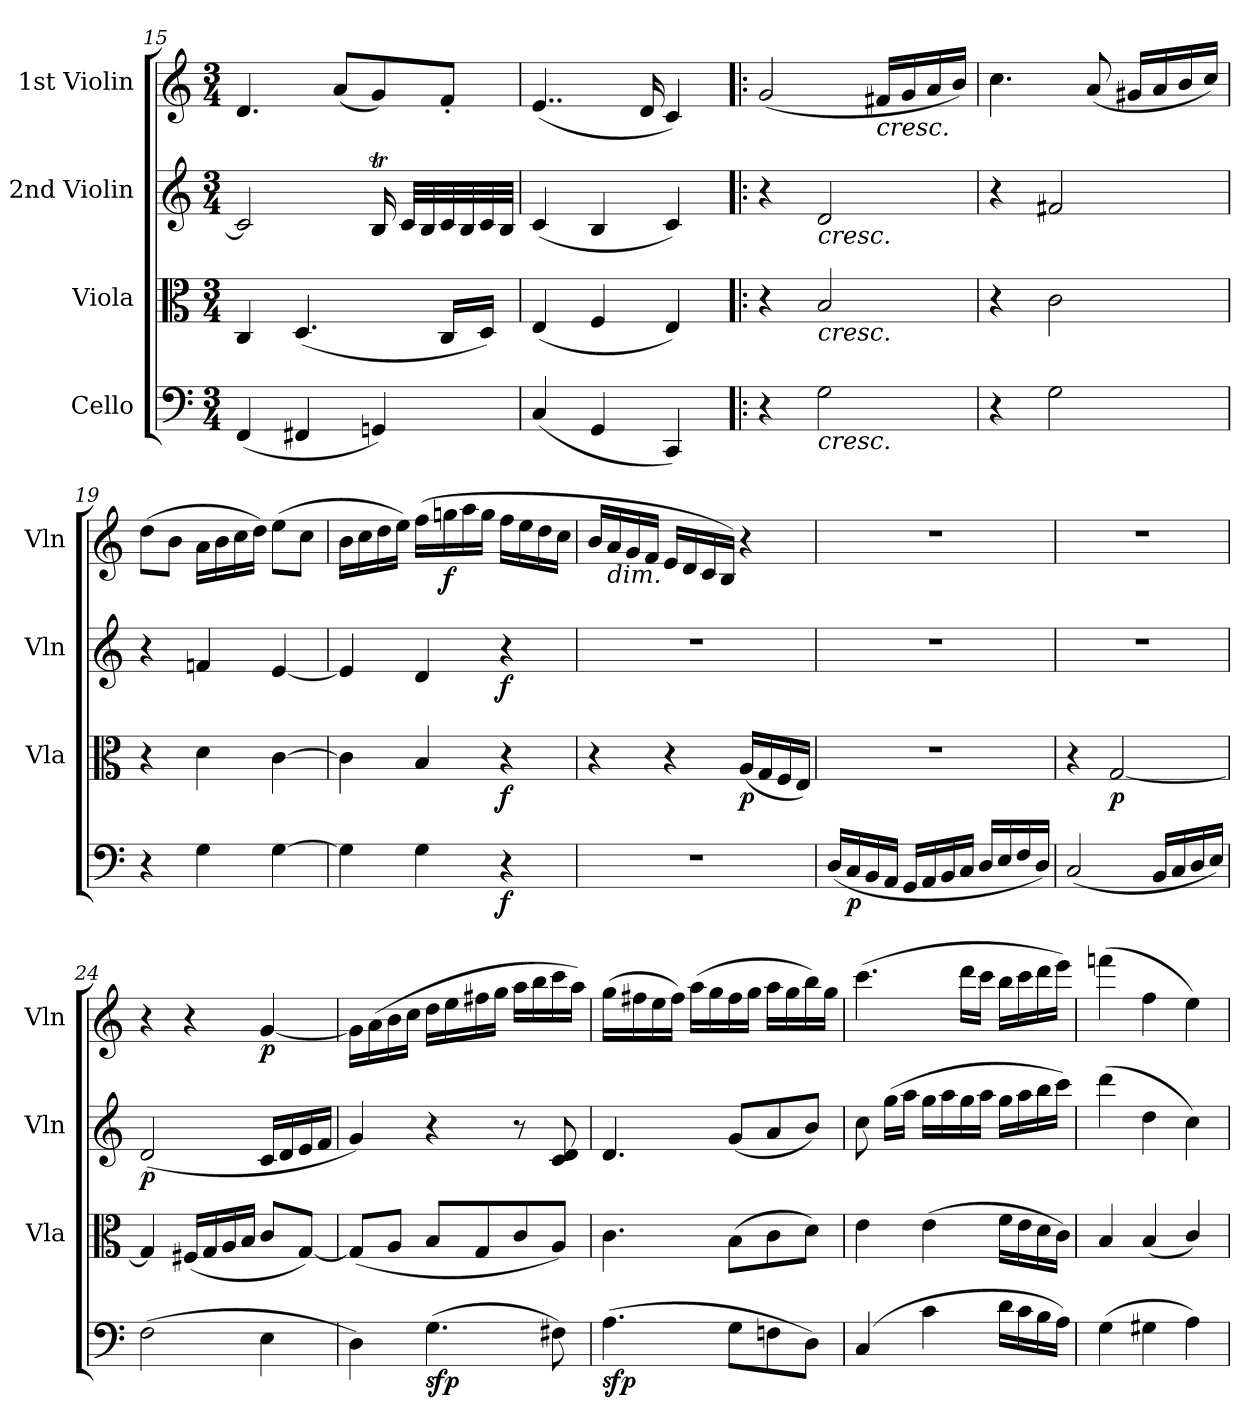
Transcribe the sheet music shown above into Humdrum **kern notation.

**kern	**dynam	**kern	**dynam	**kern	**dynam	**kern	**dynam
*part4	*part4	*part3	*part3	*part2	*part2	*part1	*part1
*staff4	*staff4	*staff3	*staff3	*staff2	*staff2	*staff1	*staff1
*I"Cello	*	*I"Viola	*	*I"2nd Violin	*	*I"1st Violin	*
*	*	*I'Vla	*	*I'Vln	*	*I'Vln	*
*clefF4	*	*clefC3	*	*clefG2	*	*clefG2	*
*k[]	*	*k[]	*	*k[]	*	*k[]	*
*C:	*	*C:	*	*C:	*	*C:	*
*M3/4	*	*M3/4	*	*M3/4	*	*M3/4	*
=15	=15	=15	=15	=15	=15	=15	=15
*	*	*	*	*^	*	*	*
(4FF/	.	4C/	.	2c/]	2ryy	.	4.d/	.
4FF#X/	.	(4.D/	.	.	.	.	.	.
.	.	.	.	.	.	.	(8a/L	.
4GGn/)	.	.	.	4Bt/	16B/	.	8g/)	.
.	.	.	.	.	32c/LLL	.	.	.
.	.	.	.	.	32B/	.	.	.
.	.	16C/LL	.	.	32c/	.	8f'/J	.
.	.	.	.	.	32B/	.	.	.
.	.	16D/JJ)	.	.	32c/	.	.	.
.	.	.	.	.	32B/JJJ	.	.	.
*	*	*	*	*v	*v	*	*	*
=16	=16	=16	=16	=16	=16	=16	=16
(4C/	.	(4E/	.	(4c/	.	(4..e/	.
4GG/	.	4F/	.	4B/	.	.	.
.	.	.	.	.	.	16d/	.
4CC/)	.	4E/)	.	4c/)	.	4c/)	.
!!LO:LB:g=z
=17!|:	=17!|:	=17!|:	=17!|:	=17!|:	=17!|:	=17!|:	=17!|:
4r	.	4r	.	4r	.	(2g/	.
!	!	!	!	!LO:TX:b:i:t=cresc.	!	!	!
!	!	!LO:TX:b:i:t=cresc.	!	!	!	!	!
!LO:TX:b:i:t=cresc.	!	!	!	!	!	!	!
2G\	.	2B/	.	2d/	.	.	.
!	!	!	!	!	!	!LO:TX:b:i:t=cresc.	!
.	.	.	.	.	.	16f#X/LL	.
.	.	.	.	.	.	16g/	.
.	.	.	.	.	.	16a/	.
.	.	.	.	.	.	16b/JJ)	.
=18	=18	=18	=18	=18	=18	=18	=18
4r	.	4r	.	4r	.	4.cc\	.
2G\	.	2c\	.	2f#X/	.	.	.
.	.	.	.	.	.	(8a/	.
.	.	.	.	.	.	16g#X/LL	.
.	.	.	.	.	.	16a/	.
.	.	.	.	.	.	16b/	.
.	.	.	.	.	.	16cc/JJ)	.
=19	=19	=19	=19	=19	=19	=19	=19
4r	.	4r	.	4r	.	(8dd\L	.
.	.	.	.	.	.	8b\J	.
4G\	.	4d\	.	4fn/	.	16a\LL	.
.	.	.	.	.	.	16b\	.
.	.	.	.	.	.	16cc\	.
.	.	.	.	.	.	16dd\JJ)	.
[4G\	.	[4c\	.	[4e/	.	(8ee\L	.
.	.	.	.	.	.	8cc\J	.
=20	=20	=20	=20	=20	=20	=20	=20
4G\]	.	4c\]	.	4e/]	.	16b\LL	.
.	.	.	.	.	.	16cc\	.
.	.	.	.	.	.	16dd\	.
.	.	.	.	.	.	16ee\JJ)	.
4G\	.	4B/	.	4d/	.	(16ff\LL	.
!	!	!	!	!	!	!	!LO:DY:b
.	.	.	.	.	.	16ggn\	f
.	.	.	.	.	.	16aa\	.
.	.	.	.	.	.	16gg\JJ	.
!	!LO:DY:b	!	!LO:DY:b	!	!LO:DY:b	!	!
4r	f	4r	f	4r	f	16ff\LL	.
.	.	.	.	.	.	16ee\	.
.	.	.	.	.	.	16dd\	.
.	.	.	.	.	.	16cc\JJ	.
=21	=21	=21	=21	=21	=21	=21	=21
2.r	.	4r	.	2.r	.	16b/LL	.
!	!	!	!	!	!	!LO:TX:b:i:t=dim.	!
.	.	.	.	.	.	16a/	.
.	.	.	.	.	.	16g/	.
.	.	.	.	.	.	16f/JJ	.
.	.	4r	.	.	.	16e/LL	.
.	.	.	.	.	.	16d/	.
.	.	.	.	.	.	16c/	.
.	.	.	.	.	.	16B/JJ)	.
!	!	!	!LO:DY:b	!	!	!	!
.	.	(16A/LL	p	.	.	4r	.
.	.	16G/	.	.	.	.	.
.	.	16F/	.	.	.	.	.
.	.	16E/JJ)	.	.	.	.	.
=22	=22	=22	=22	=22	=22	=22	=22
(<16D/LL	.	2.r	.	2.r	.	2.r	.
!	!LO:DY:b	!	!	!	!	!	!
16C/	p	.	.	.	.	.	.
16BB/	.	.	.	.	.	.	.
16AA/JJ	.	.	.	.	.	.	.
16GG/LL	.	.	.	.	.	.	.
16AA/	.	.	.	.	.	.	.
16BB/	.	.	.	.	.	.	.
16C/JJ	.	.	.	.	.	.	.
16D/LL	.	.	.	.	.	.	.
16E/	.	.	.	.	.	.	.
16F/	.	.	.	.	.	.	.
16D/JJ)	.	.	.	.	.	.	.
!!LO:LB:g=z
=23	=23	=23	=23	=23	=23	=23	=23
(2C/	.	4r	.	2.r	.	2.r	.
!	!	!	!LO:DY:b	!	!	!	!
.	.	[2G/	p	.	.	.	.
16BB/LL	.	.	.	.	.	.	.
16C/	.	.	.	.	.	.	.
16D/	.	.	.	.	.	.	.
16E/JJ)	.	.	.	.	.	.	.
=24	=24	=24	=24	=24	=24	=24	=24
!	!	!	!	!	!LO:DY:b	!	!
(2F\	.	4G/]	.	(2d/	p	4r	.
.	.	(16F#X/LL	.	.	.	4r	.
.	.	16G/	.	.	.	.	.
.	.	16A/	.	.	.	.	.
.	.	16B/JJ	.	.	.	.	.
!	!	!	!	!	!	!	!LO:DY:b
4E\	.	8c/L	.	16c/LL	.	[4g/	p
.	.	.	.	16d/	.	.	.
.	.	[8G/J)	.	16e/	.	.	.
.	.	.	.	16f/JJ	.	.	.
=25	=25	=25	=25	=25	=25	=25	=25
4D\)	.	(8G/L]	.	4g/)	.	16g\LL]	.
.	.	.	.	.	.	(16a\	.
.	.	8A/J	.	.	.	16b\	.
.	.	.	.	.	.	16cc\JJ	.
!	!LO:DY:b	!	!	!	!	!	!
(4.G\	sfp	8B/L	.	4r	.	16dd\LL	.
.	.	.	.	.	.	16ee\	.
.	.	8G/	.	.	.	16ff#X\	.
.	.	.	.	.	.	16gg\JJ	.
.	.	8c/	.	8r	.	16aa\LL	.
.	.	.	.	.	.	16bb\	.
8F#X\)	.	8A/J)	.	8c/ 8d/	.	16ccc\	.
.	.	.	.	.	.	16aa\JJ)	.
=26	=26	=26	=26	=26	=26	=26	=26
!	!LO:DY:b	!	!	!	!	!	!
(4.A\	sfp	4.c\	.	4.d/	.	(16gg\LL	.
.	.	.	.	.	.	16ff#X\	.
.	.	.	.	.	.	16ee\	.
.	.	.	.	.	.	16ff#\JJ)	.
.	.	.	.	.	.	(16aa\LL	.
.	.	.	.	.	.	16gg\	.
8G\L	.	(>8B\L	.	(8g/L	.	16ff#\	.
.	.	.	.	.	.	16gg\JJ	.
8Fn\	.	8c\	.	8a/	.	16aa\LL	.
.	.	.	.	.	.	16gg\	.
8D\J)	.	8d\J)	.	8b\J)	.	16bb\)	.
.	.	.	.	.	.	16gg\JJ	.
=27	=27	=27	=27	=27	=27	=27	=27
(4C/	.	4e\	.	8cc\	.	(4.ccc\	.
.	.	.	.	(16gg\LL	.	.	.
.	.	.	.	16aa\JJ	.	.	.
4c\	.	(4e\	.	16gg\LL	.	.	.
.	.	.	.	16aa\	.	.	.
.	.	.	.	16gg\	.	16ddd\LL	.
.	.	.	.	16aa\JJ	.	16ccc\JJ	.
16d\LL	.	16f\LL	.	16gg\LL	.	16bb\LL	.
16c\	.	16e\	.	16aa\	.	16ccc\	.
16B\	.	16d\	.	16bb\	.	16ddd\	.
16A\JJ)	.	16c\JJ)	.	16ccc\JJ)	.	16eee\JJ)	.
!!LO:LB:g=z
=28	=28	=28	=28	=28	=28	=28	=28
(4G\	.	4B/	.	(4ddd\	.	(4fffn\	.
4G#X\	.	(<4B/	.	4dd\	.	4ff\	.
4A\)	.	4c/)	.	4cc\)	.	4ee\)	.
=	=	=	=	=	=	=	=
*-	*-	*-	*-	*-	*-	*-	*-
